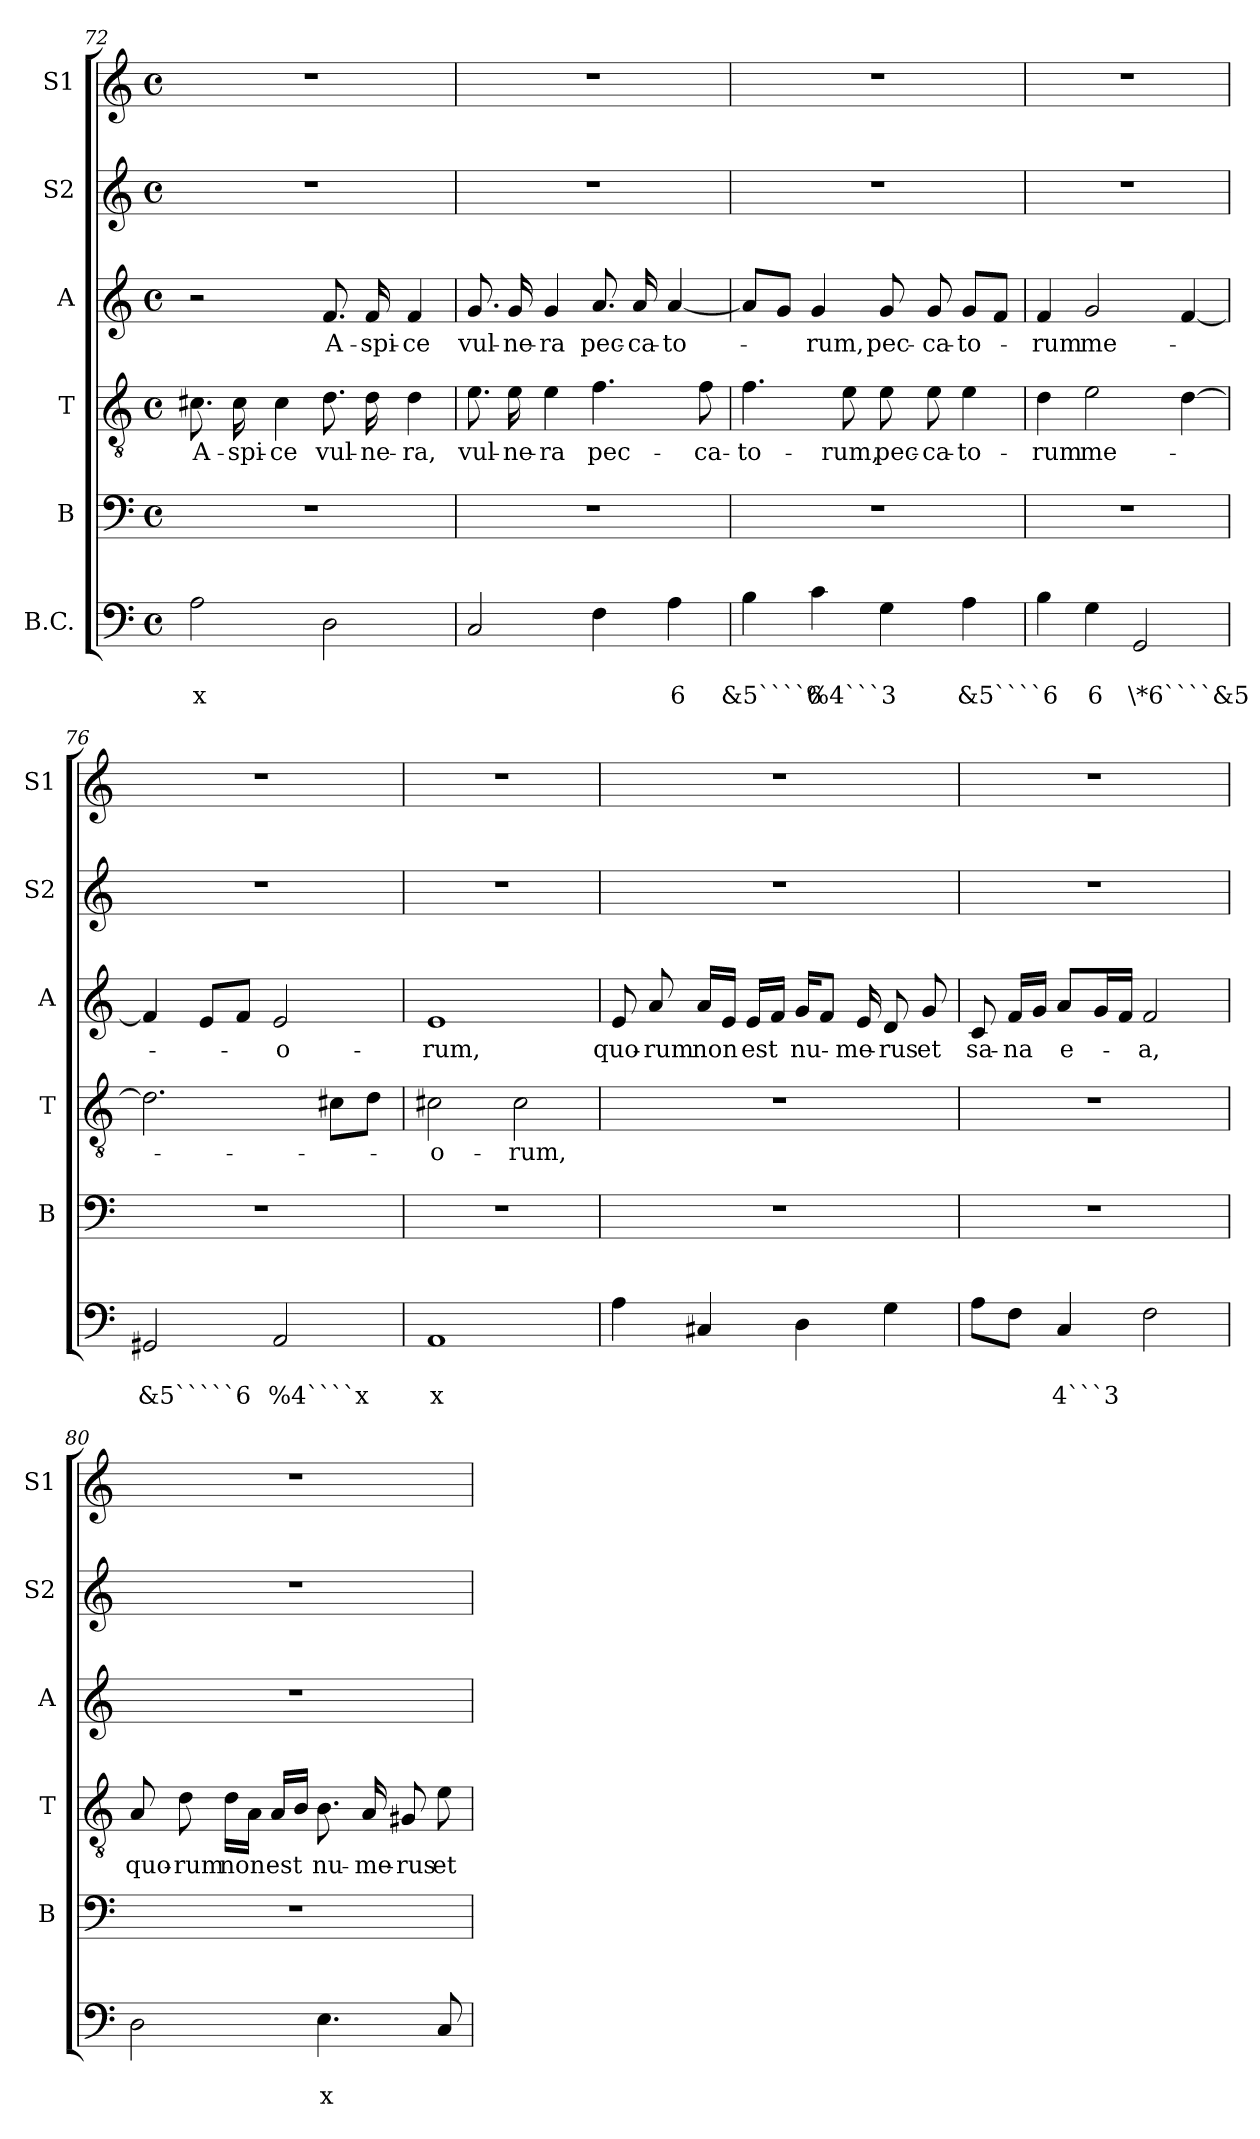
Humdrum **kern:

**kern	**text	**text	**kern	**kern	**text	**kern	**text	**kern	**kern
*part6	*part6	*part6	*part5	*part4	*part4	*part3	*part3	*part2	*part1
*staff6	*staff6	*staff6	*staff5	*staff4	*staff4	*staff3	*staff3	*staff2	*staff1
*I"B.C.	*	*	*I"B	*I"T	*	*I"A	*	*I"S2	*I"S1
*	*	*	*I'B	*I'T	*	*I'A	*	*I'S2	*I'S1
!!LO:LB:g=z
*clefF4	*	*	*clefF4	*clefGv2	*	*clefG2	*	*clefG2	*clefG2
*k[]	*	*	*k[]	*k[]	*	*k[]	*	*k[]	*k[]
*C:	*	*	*C:	*C:	*	*C:	*	*C:	*C:
*M4/4	*	*	*M4/4	*M4/4	*	*M4/4	*	*M4/4	*M4/4
*met(c)	*	*	*met(c)	*met(c)	*	*met(c)	*	*met(c)	*met(c)
=72	=72	=72	=72	=72	=72	=72	=72	=72	=72
!	!	!LO:LY:b	!	!	!LO:LY:b	!	!	!	!
2A\	.	x	1r	8.c#X\	A-	2r	.	1r	1r
!	!	!	!	!	!LO:LY:b	!	!	!	!
.	.	.	.	16c#\	-spi-	.	.	.	.
!	!	!	!	!	!LO:LY:b	!	!	!	!
.	.	.	.	4c#\	-ce	.	.	.	.
!	!	!	!	!	!LO:LY:b	!	!LO:LY:b	!	!
2D\	.	.	.	8.d\	vul-	8.f/	A-	.	.
!	!	!	!	!	!LO:LY:b	!	!LO:LY:b	!	!
.	.	.	.	16d\	-ne-	16f/	-spi-	.	.
!	!	!	!	!	!LO:LY:b	!	!LO:LY:b	!	!
.	.	.	.	4d\	-ra,	4f/	-ce	.	.
=73	=73	=73	=73	=73	=73	=73	=73	=73	=73
!	!	!	!	!	!LO:LY:b	!	!LO:LY:b	!	!
2C/	.	.	1r	8.e\	vul-	8.g/	vul-	1r	1r
!	!	!	!	!	!LO:LY:b	!	!LO:LY:b	!	!
.	.	.	.	16e\	-ne-	16g/	-ne-	.	.
!	!	!	!	!	!LO:LY:b	!	!LO:LY:b	!	!
.	.	.	.	4e\	-ra	4g/	-ra	.	.
!	!	!	!	!	!LO:LY:b	!	!LO:LY:b	!	!
4F\	.	.	.	4.f\	pec-	8.a/	pec-	.	.
!	!	!	!	!	!	!	!LO:LY:b	!	!
.	.	.	.	.	.	16a/	-ca-	.	.
!	!	!LO:LY:b	!	!	!	!	!LO:LY:b	!	!
4A\	.	6	.	.	.	[4a/	-to-	.	.
!	!	!	!	!	!LO:LY:b	!	!	!	!
.	.	.	.	8f\	-ca-	.	.	.	.
=74	=74	=74	=74	=74	=74	=74	=74	=74	=74
!	!	!LO:LY:b	!	!	!LO:LY:b	!	!	!	!
4B\	.	&5````6	1r	4.f\	-to-	8a/L]	.	1r	1r
.	.	.	.	.	.	8g/J	.	.	.
!	!	!LO:LY:b	!	!	!	!	!LO:LY:b	!	!
4c\	.	%4```3	.	.	.	4g/	-rum,	.	.
!	!	!	!	!	!LO:LY:b	!	!	!	!
.	.	.	.	8e\	-rum,	.	.	.	.
!	!	!	!	!	!LO:LY:b	!	!LO:LY:b	!	!
4G\	.	.	.	8e\	pec-	8g/	pec-	.	.
!	!	!	!	!	!LO:LY:b	!	!LO:LY:b	!	!
.	.	.	.	8e\	-ca-	8g/	-ca-	.	.
!	!	!LO:LY:b	!	!	!LO:LY:b	!	!LO:LY:b	!	!
4A\	.	&5````6	.	4e\	-to-	8g/L	-to-	.	.
.	.	.	.	.	.	8f/J	.	.	.
=75	=75	=75	=75	=75	=75	=75	=75	=75	=75
!	!	!	!	!	!LO:LY:b	!	!LO:LY:b	!	!
4B\	.	.	1r	4d\	-rum	4f/	-rum	1r	1r
!	!	!LO:LY:b	!	!	!LO:LY:b	!	!LO:LY:b	!	!
4G\	.	6	.	2e\	me-	2g/	me-	.	.
!	!	!LO:LY:b	!	!	!	!	!	!	!
2GG/	.	\*6````&5	.	.	.	.	.	.	.
.	.	.	.	[4d\	.	[4f/	.	.	.
!!LO:PB:g=z
=76	=76	=76	=76	=76	=76	=76	=76	=76	=76
!	!	!LO:LY:b	!	!	!	!	!	!	!
2GG#X/	.	&5`````6	1r	2.d\]	.	4f/]	.	1r	1r
.	.	.	.	.	.	8e/L	.	.	.
.	.	.	.	.	.	8f/J	.	.	.
!	!	!LO:LY:b	!	!	!	!	!LO:LY:b	!	!
2AA/	.	%4````x	.	.	.	2e/	-o-	.	.
.	.	.	.	8c#X\L	.	.	.	.	.
.	.	.	.	8d\J	.	.	.	.	.
=77	=77	=77	=77	=77	=77	=77	=77	=77	=77
!	!	!LO:LY:b	!	!	!LO:LY:b	!	!LO:LY:b	!	!
1AA	.	x	1r	2c#X\	-o-	1e	-rum,	1r	1r
!	!	!	!	!	!LO:LY:b	!	!	!	!
.	.	.	.	2c#\	-rum,	.	.	.	.
=78	=78	=78	=78	=78	=78	=78	=78	=78	=78
!	!	!	!	!	!	!	!LO:LY:b	!	!
4A\	.	.	1r	1r	.	8e/	quo-	1r	1r
!	!	!	!	!	!	!	!LO:LY:b	!	!
.	.	.	.	.	.	8a/	-rum	.	.
!	!	!	!	!	!	!	!LO:LY:b	!	!
4C#X/	.	.	.	.	.	16a/LL	non	.	.
.	.	.	.	.	.	16e/JJ	.	.	.
!	!	!	!	!	!	!	!LO:LY:b	!	!
.	.	.	.	.	.	16e/LL	est	.	.
.	.	.	.	.	.	16f/JJ	.	.	.
!	!	!	!	!	!	!	!LO:LY:b	!	!
4D\	.	.	.	.	.	16g/KL	nu-	.	.
.	.	.	.	.	.	8f/J	.	.	.
!	!	!	!	!	!	!	!LO:LY:b	!	!
.	.	.	.	.	.	16e/	-me-	.	.
!	!	!	!	!	!	!	!LO:LY:b	!	!
4G\	.	.	.	.	.	8d/	-rus	.	.
!	!	!	!	!	!	!	!LO:LY:b	!	!
.	.	.	.	.	.	8g/	et	.	.
=79	=79	=79	=79	=79	=79	=79	=79	=79	=79
!	!	!	!	!	!	!	!LO:LY:b	!	!
8A\L	.	.	1r	1r	.	8c/	sa-	1r	1r
!	!	!	!	!	!	!	!LO:LY:b	!	!
8F\J	.	.	.	.	.	16f/LL	-na	.	.
.	.	.	.	.	.	16g/JJ	.	.	.
!	!	!LO:LY:b	!	!	!	!	!LO:LY:b	!	!
4C/	.	4```3	.	.	.	8a/L	e-	.	.
.	.	.	.	.	.	16g/L	.	.	.
.	.	.	.	.	.	16f/JJ	.	.	.
!	!	!	!	!	!	!	!LO:LY:b	!	!
2F\	.	.	.	.	.	2f/	-a,	.	.
!!LO:LB:g=z
=80	=80	=80	=80	=80	=80	=80	=80	=80	=80
!	!	!	!	!	!LO:LY:b	!	!	!	!
2D\	.	.	1r	8A/	quo-	1r	.	1r	1r
!	!	!	!	!	!LO:LY:b	!	!	!	!
.	.	.	.	8d\	-rum	.	.	.	.
!	!	!	!	!	!LO:LY:b	!	!	!	!
.	.	.	.	16d\LL	non	.	.	.	.
.	.	.	.	16A\JJ	.	.	.	.	.
!	!	!	!	!	!LO:LY:b	!	!	!	!
.	.	.	.	16A/LL	est	.	.	.	.
.	.	.	.	16B/JJ	.	.	.	.	.
!	!	!LO:LY:b	!	!	!LO:LY:b	!	!	!	!
4.E\	.	x	.	8.B\	nu-	.	.	.	.
!	!	!	!	!	!LO:LY:b	!	!	!	!
.	.	.	.	16A/	-me-	.	.	.	.
!	!	!	!	!	!LO:LY:b	!	!	!	!
.	.	.	.	8G#X/	-rus	.	.	.	.
!	!	!	!	!	!LO:LY:b	!	!	!	!
8C/	.	.	.	8e\	et	.	.	.	.
=	=	=	=	=	=	=	=	=	=
*-	*-	*-	*-	*-	*-	*-	*-	*-	*-
